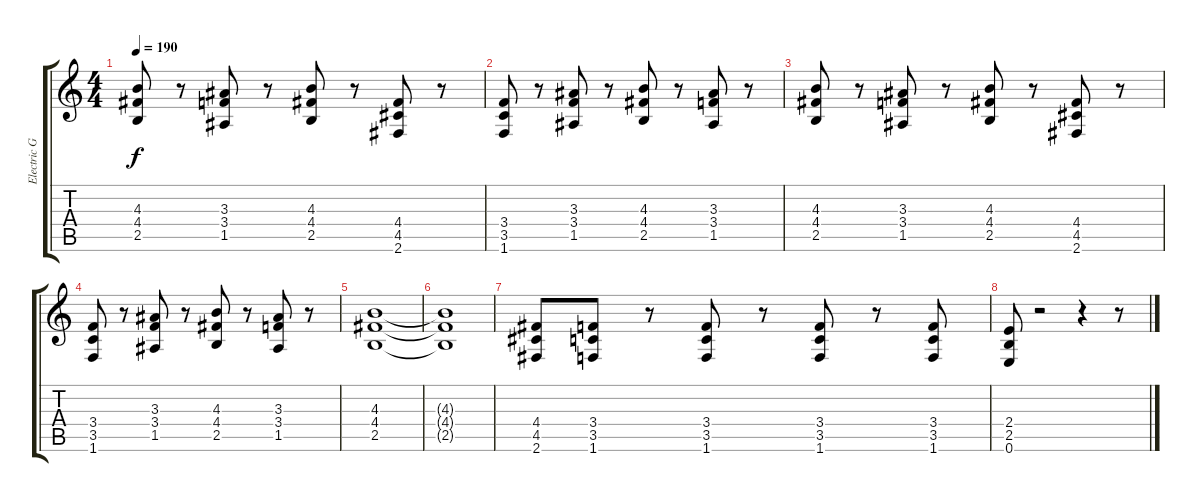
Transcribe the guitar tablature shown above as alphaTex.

\track ("Electric Guitar 2" "Electric G") {instrument overdrivenguitar}
\staff {score tabs}
\tuning (E4 B3 G3 D3 A2 E2) {hide}
\ts (4 4)
\tempo 190
\clef g2
\ks c
(4.3 4.4 2.5).8{dy f} r.8 (3.3 3.4 1.5).8 r.8 (4.3 4.4 2.5).8 r.8 (4.4 4.5 2.6).8 r.8 |
(3.4 3.5 1.6).8 r.8 (3.3 3.4 1.5).8 r.8 (4.3 4.4 2.5).8 r.8 (3.3 3.4 1.5).8 r.8 |
(4.3 4.4 2.5).8 r.8 (3.3 3.4 1.5).8 r.8 (4.3 4.4 2.5).8 r.8 (4.4 4.5 2.6).8 r.8 |
(3.4 3.5 1.6).8 r.8 (3.3 3.4 1.5).8 r.8 (4.3 4.4 2.5).8 r.8 (3.3 3.4 1.5).8 r.8 |
(4.3 4.4 2.5).1 |
(4.3{t} 4.4{t} 2.5{t}).1 |
(4.4 4.5 2.6).8 (3.4 3.5 1.6).8 r.8 (3.4 3.5 1.6).8 r.8 (3.4 3.5 1.6).8 r.8 (3.4 3.5 1.6).8 |
(2.4 2.5 0.6).8 r.2 r.4 r.8
